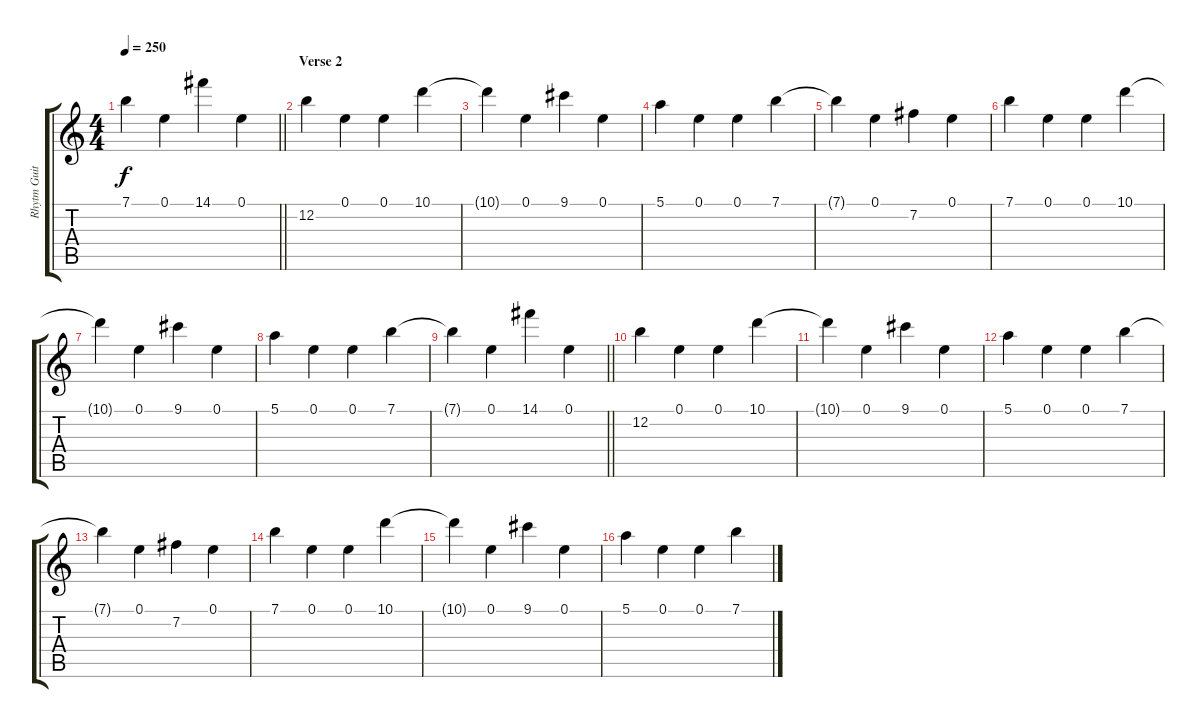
\track ("Rhytm Guitar" "Rhytm Guit") {instrument electricguitarclean}
\staff {score tabs}
\tuning (E4 B3 G3 D3 A2 E2) {hide}
\ts (4 4)
\tempo 250
\clef g2
\barLineRight lightlight
\ks c
7.1{t}.4{dy f} 0.1.4 14.1.4 0.1.4 |
\section ("" "Verse 2")
12.2.4 0.1.4 0.1.4 10.1.4 |
10.1{t}.4 0.1.4 9.1.4 0.1.4 |
5.1.4 0.1.4 0.1.4 7.1.4 |
7.1{t}.4 0.1.4 7.2.4 0.1.4 |
7.1.4 0.1.4 0.1.4 10.1.4 |
10.1{t}.4 0.1.4 9.1.4 0.1.4 |
5.1.4 0.1.4 0.1.4 7.1.4 |
\barLineRight lightlight
7.1{t}.4 0.1.4 14.1.4 0.1.4 |
12.2.4 0.1.4 0.1.4 10.1.4 |
10.1{t}.4 0.1.4 9.1.4 0.1.4 |
5.1.4 0.1.4 0.1.4 7.1.4 |
7.1{t}.4 0.1.4 7.2.4 0.1.4 |
7.1.4 0.1.4 0.1.4 10.1.4 |
10.1{t}.4 0.1.4 9.1.4 0.1.4 |
5.1.4 0.1.4 0.1.4 7.1.4
